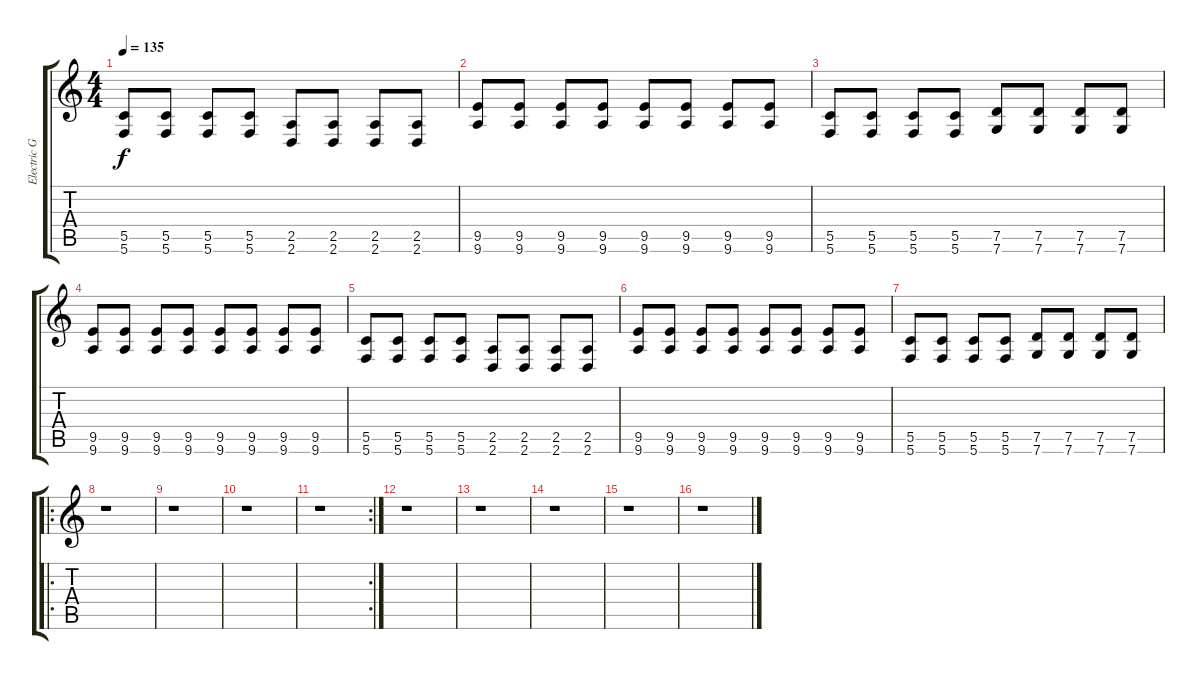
\track ("Electric Guitar 2" "Electric G") {instrument distortionguitar}
\staff {score tabs}
\tuning (D4 A3 F3 C3 G2 C2) {hide}
\ts (4 4)
\tempo 135
\clef g2
\ks c
(5.5 5.6).8{dy f} (5.5 5.6).8 (5.5 5.6).8 (5.5 5.6).8 (2.5 2.6).8 (2.5 2.6).8 (2.5 2.6).8 (2.5 2.6).8 |
(9.5 9.6).8 (9.5 9.6).8 (9.5 9.6).8 (9.5 9.6).8 (9.5 9.6).8 (9.5 9.6).8 (9.5 9.6).8 (9.5 9.6).8 |
(5.5 5.6).8 (5.5 5.6).8 (5.5 5.6).8 (5.5 5.6).8 (7.5 7.6).8 (7.5 7.6).8 (7.5 7.6).8 (7.5 7.6).8 |
(9.5 9.6).8 (9.5 9.6).8 (9.5 9.6).8 (9.5 9.6).8 (9.5 9.6).8 (9.5 9.6).8 (9.5 9.6).8 (9.5 9.6).8 |
(5.5 5.6).8 (5.5 5.6).8 (5.5 5.6).8 (5.5 5.6).8 (2.5 2.6).8 (2.5 2.6).8 (2.5 2.6).8 (2.5 2.6).8 |
(9.5 9.6).8 (9.5 9.6).8 (9.5 9.6).8 (9.5 9.6).8 (9.5 9.6).8 (9.5 9.6).8 (9.5 9.6).8 (9.5 9.6).8 |
(5.5 5.6).8 (5.5 5.6).8 (5.5 5.6).8 (5.5 5.6).8 (7.5 7.6).8 (7.5 7.6).8 (7.5 7.6).8 (7.5 7.6).8 |
\ro
r.1 |
r.1 |
r.1 |
\rc 2
r.1 |
r.1 |
r.1 |
r.1 |
r.1 |
r.1
